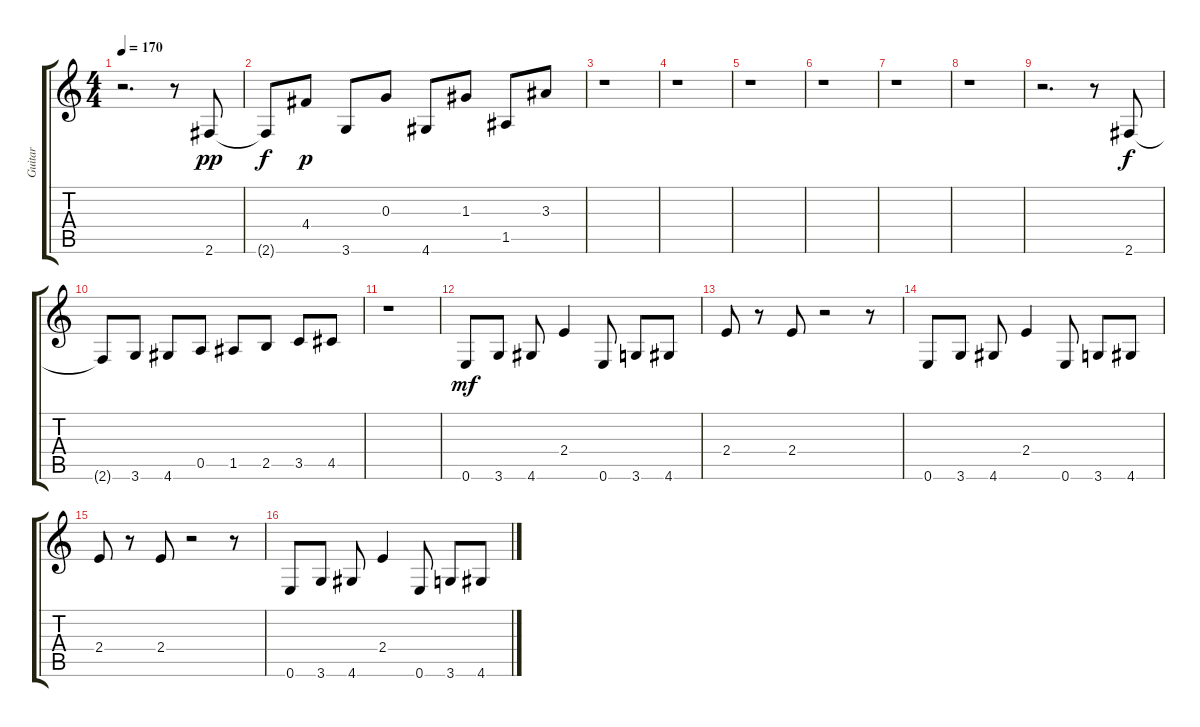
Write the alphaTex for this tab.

\track ("Guitar" "Guitar") {instrument overdrivenguitar}
\staff {score tabs}
\tuning (E4 B3 G3 D3 A2 E2) {hide}
\ts (4 4)
\tempo 170
\clef g2
\ks c
r.2{d dy f} r.8 2.6.8{dy pp} |
2.6{t}.8{dy f} 4.4.8{dy p} 3.6.8 0.3.8 4.6.8 1.3.8 1.5.8 3.3.8 |
r.1 |
r.1 |
r.1 |
r.1 |
r.1 |
r.1 |
r.2{d} r.8 2.6.8{dy f} |
2.6{t}.8 3.6.8 4.6.8 0.5.8 1.5.8 2.5.8 3.5.8 4.5.8 |
r.1 |
0.6.8{dy mf} 3.6.8 4.6.8 2.4.4 0.6.8 3.6.8 4.6.8 |
2.4.8 r.8 2.4.8 r.2 r.8 |
0.6.8 3.6.8 4.6.8 2.4.4 0.6.8 3.6.8 4.6.8 |
2.4.8 r.8 2.4.8 r.2 r.8 |
0.6.8 3.6.8 4.6.8 2.4.4 0.6.8 3.6.8 4.6.8
